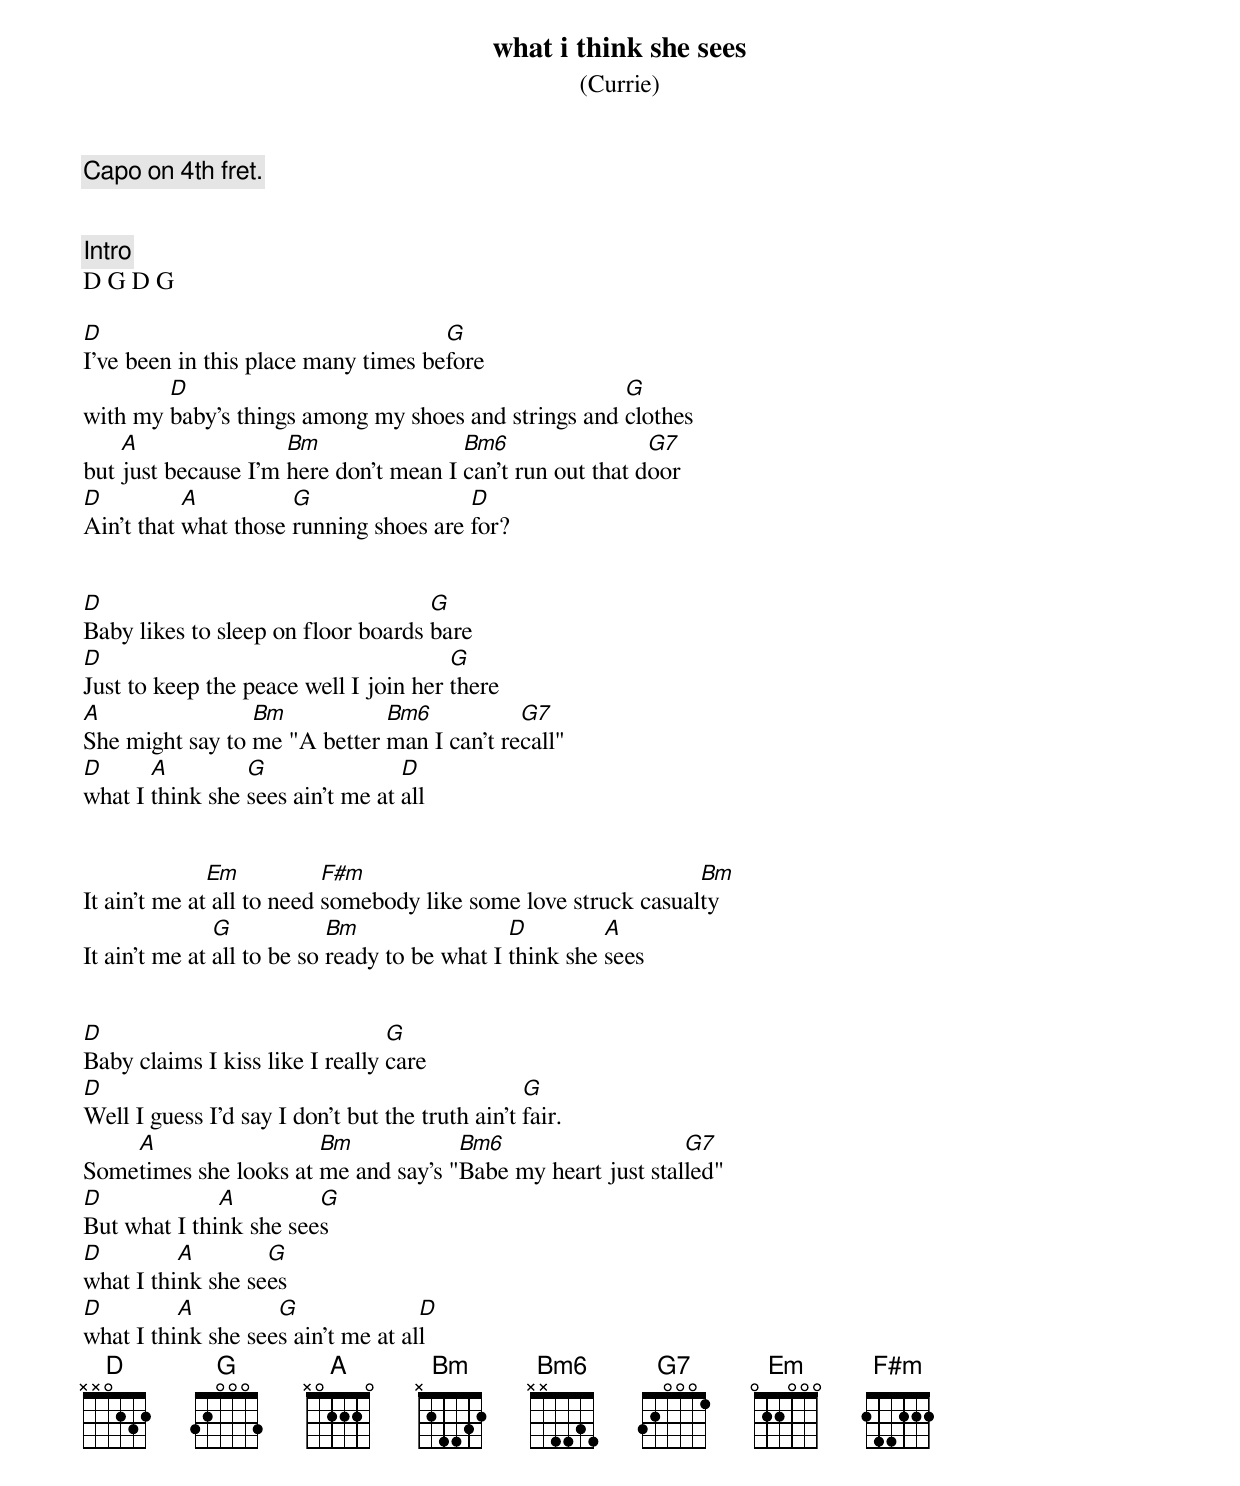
what i think she sees
(Currie)
Capo on 4th fret.


Intro
D G D G

D                                    G
I've been in this place many times before
        D                                            G
with my baby's things among my shoes and strings and clothes
    A                Bm                Bm6                 G7
but just because I'm here don't mean I can't run out that door
D          A          G                 D
Ain't that what those running shoes are for?


D                                   G
Baby likes to sleep on floor boards bare
D                                      G
Just to keep the peace well I join her there
A                Bm           Bm6           G7
She might say to me "A better man I can't recall"
D      A         G                D
what I think she sees ain't me at all


              Em           F#m                                  Bm
It ain't me at all to need somebody like some love struck casualty
               G            Bm                 D         A
It ain't me at all to be so ready to be what I think she sees


D                                G
Baby claims I kiss like I really care
D                                                G
Well I guess I'd say I don't but the truth ain't fair.
    A                  Bm            Bm6                    G7
Sometimes she looks at me and say's "Babe my heart just stalled"
D             A         G
But what I think she sees
D         A        G
what I think she sees
D         A         G               D
what I think she sees ain't me at all
